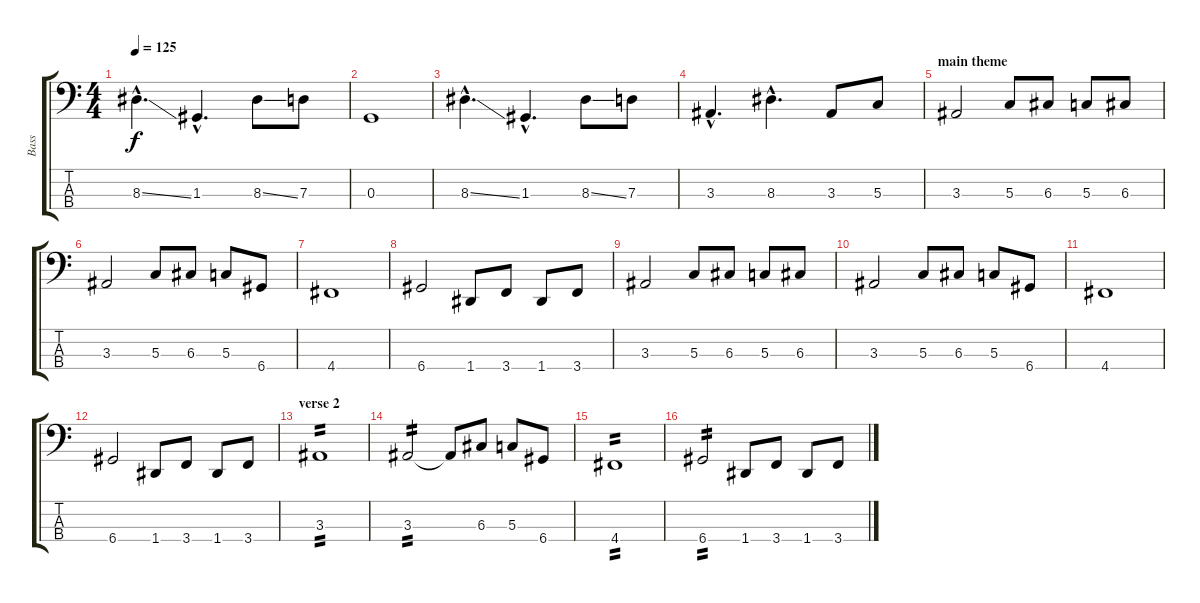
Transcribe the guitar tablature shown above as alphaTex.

\track ("Bass" "Bass") {instrument electricbasspick}
\staff {score tabs}
\tuning (F2 C2 G1 D1) {hide}
\ts (4 4)
\tempo 125
\clef f4
\ks c
8.3{ss hac}.4{d dy f} 1.3{hac}.4{d} 8.3{ss}.8 7.3.8 |
0.3.1 |
8.3{ss hac}.4{d} 1.3{hac}.4{d} 8.3{ss}.8 7.3.8 |
3.3{hac}.4{d} 8.3{hac}.4{d} 3.3.8 5.3.8 |
\section ("" "main theme")
3.3.2 5.3.8 6.3.8 5.3.8 6.3.8 |
3.3.2 5.3.8 6.3.8 5.3.8 6.4.8 |
4.4.1 |
6.4.2 1.4.8 3.4.8 1.4.8 3.4.8 |
3.3.2 5.3.8 6.3.8 5.3.8 6.3.8 |
3.3.2 5.3.8 6.3.8 5.3.8 6.4.8 |
4.4.1 |
6.4.2 1.4.8 3.4.8 1.4.8 3.4.8 |
\section ("" "verse 2")
3.3.1{tp 2} |
3.3.2{tp 2} 3.3{t}.8 6.3.8 5.3.8 6.4.8 |
4.4.1{tp 2} |
6.4.2{tp 2} 1.4.8 3.4.8 1.4.8 3.4.8
